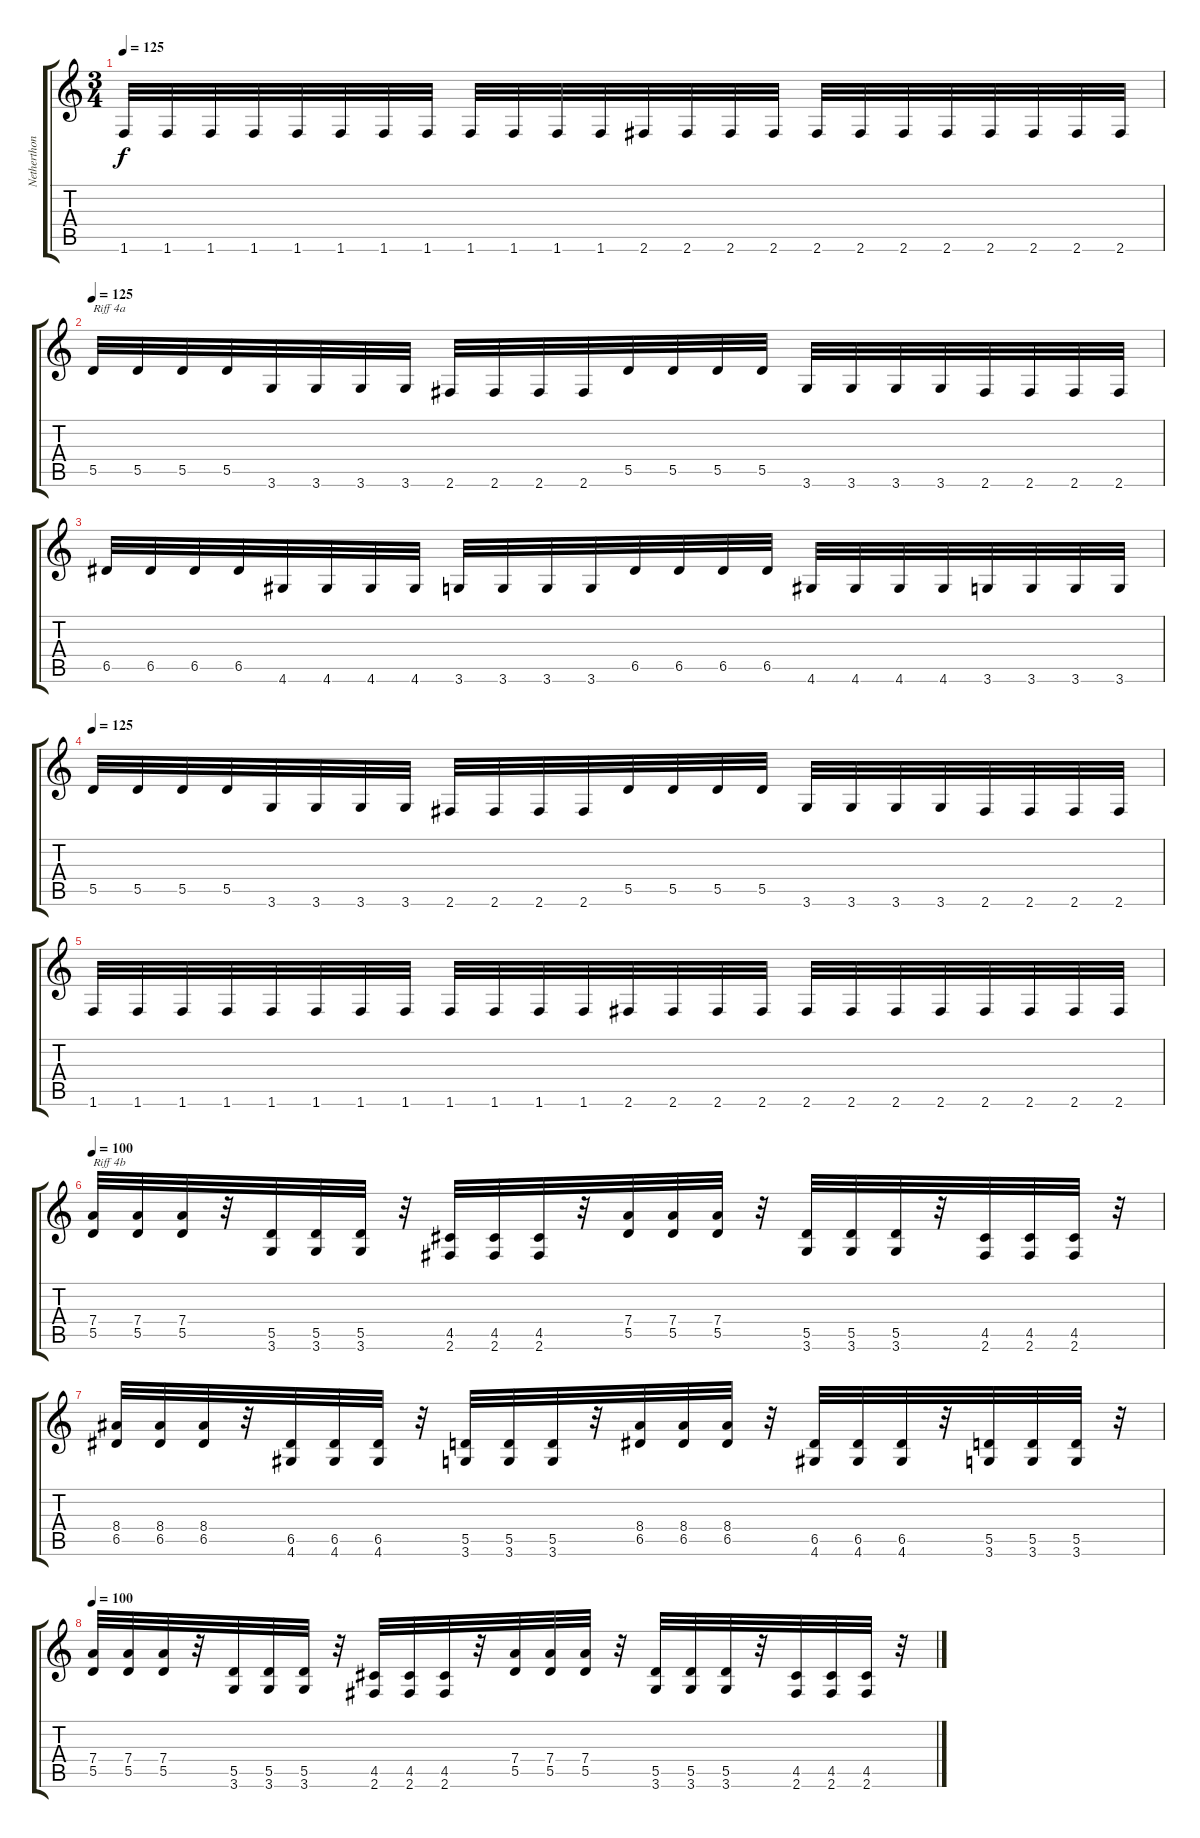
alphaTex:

\track ("Netherthon (Bass)" "Netherthon") {instrument electricbasspick}
\staff {score tabs}
\tuning (E4 B3 G3 D3 A2 E2) {hide}
\ts (3 4)
\tempo 125
\clef g2
\ks c
1.6.32{dy f} 1.6.32 1.6.32 1.6.32 1.6.32 1.6.32 1.6.32 1.6.32 1.6.32 1.6.32 1.6.32 1.6.32 2.6.32 2.6.32 2.6.32 2.6.32 2.6.32 2.6.32 2.6.32 2.6.32 2.6.32 2.6.32 2.6.32 2.6.32 |
\tempo 125
5.5.32{txt "Riff 4a"} 5.5.32 5.5.32 5.5.32 3.6.32 3.6.32 3.6.32 3.6.32 2.6.32 2.6.32 2.6.32 2.6.32 5.5.32 5.5.32 5.5.32 5.5.32 3.6.32 3.6.32 3.6.32 3.6.32 2.6.32 2.6.32 2.6.32 2.6.32 |
6.5.32 6.5.32 6.5.32 6.5.32 4.6.32 4.6.32 4.6.32 4.6.32 3.6.32 3.6.32 3.6.32 3.6.32 6.5.32 6.5.32 6.5.32 6.5.32 4.6.32 4.6.32 4.6.32 4.6.32 3.6.32 3.6.32 3.6.32 3.6.32 |
\tempo 125
5.5.32 5.5.32 5.5.32 5.5.32 3.6.32 3.6.32 3.6.32 3.6.32 2.6.32 2.6.32 2.6.32 2.6.32 5.5.32 5.5.32 5.5.32 5.5.32 3.6.32 3.6.32 3.6.32 3.6.32 2.6.32 2.6.32 2.6.32 2.6.32 |
1.6.32 1.6.32 1.6.32 1.6.32 1.6.32 1.6.32 1.6.32 1.6.32 1.6.32 1.6.32 1.6.32 1.6.32 2.6.32 2.6.32 2.6.32 2.6.32 2.6.32 2.6.32 2.6.32 2.6.32 2.6.32 2.6.32 2.6.32 2.6.32 |
\tempo 100
(7.4 5.5).32{txt "Riff 4b"} (7.4 5.5).32 (7.4 5.5).32 r.32 (5.5 3.6).32 (5.5 3.6).32 (5.5 3.6).32 r.32 (4.5 2.6).32 (4.5 2.6).32 (4.5 2.6).32 r.32 (7.4 5.5).32 (7.4 5.5).32 (7.4 5.5).32 r.32 (5.5 3.6).32 (5.5 3.6).32 (5.5 3.6).32 r.32 (4.5 2.6).32 (4.5 2.6).32 (4.5 2.6).32 r.32 |
(8.4 6.5).32 (8.4 6.5).32 (8.4 6.5).32 r.32 (6.5 4.6).32 (6.5 4.6).32 (6.5 4.6).32 r.32 (5.5 3.6).32 (5.5 3.6).32 (5.5 3.6).32 r.32 (8.4 6.5).32 (8.4 6.5).32 (8.4 6.5).32 r.32 (6.5 4.6).32 (6.5 4.6).32 (6.5 4.6).32 r.32 (5.5 3.6).32 (5.5 3.6).32 (5.5 3.6).32 r.32 |
\tempo 100
(7.4 5.5).32 (7.4 5.5).32 (7.4 5.5).32 r.32 (5.5 3.6).32 (5.5 3.6).32 (5.5 3.6).32 r.32 (4.5 2.6).32 (4.5 2.6).32 (4.5 2.6).32 r.32 (7.4 5.5).32 (7.4 5.5).32 (7.4 5.5).32 r.32 (5.5 3.6).32 (5.5 3.6).32 (5.5 3.6).32 r.32 (4.5 2.6).32 (4.5 2.6).32 (4.5 2.6).32 r.32
